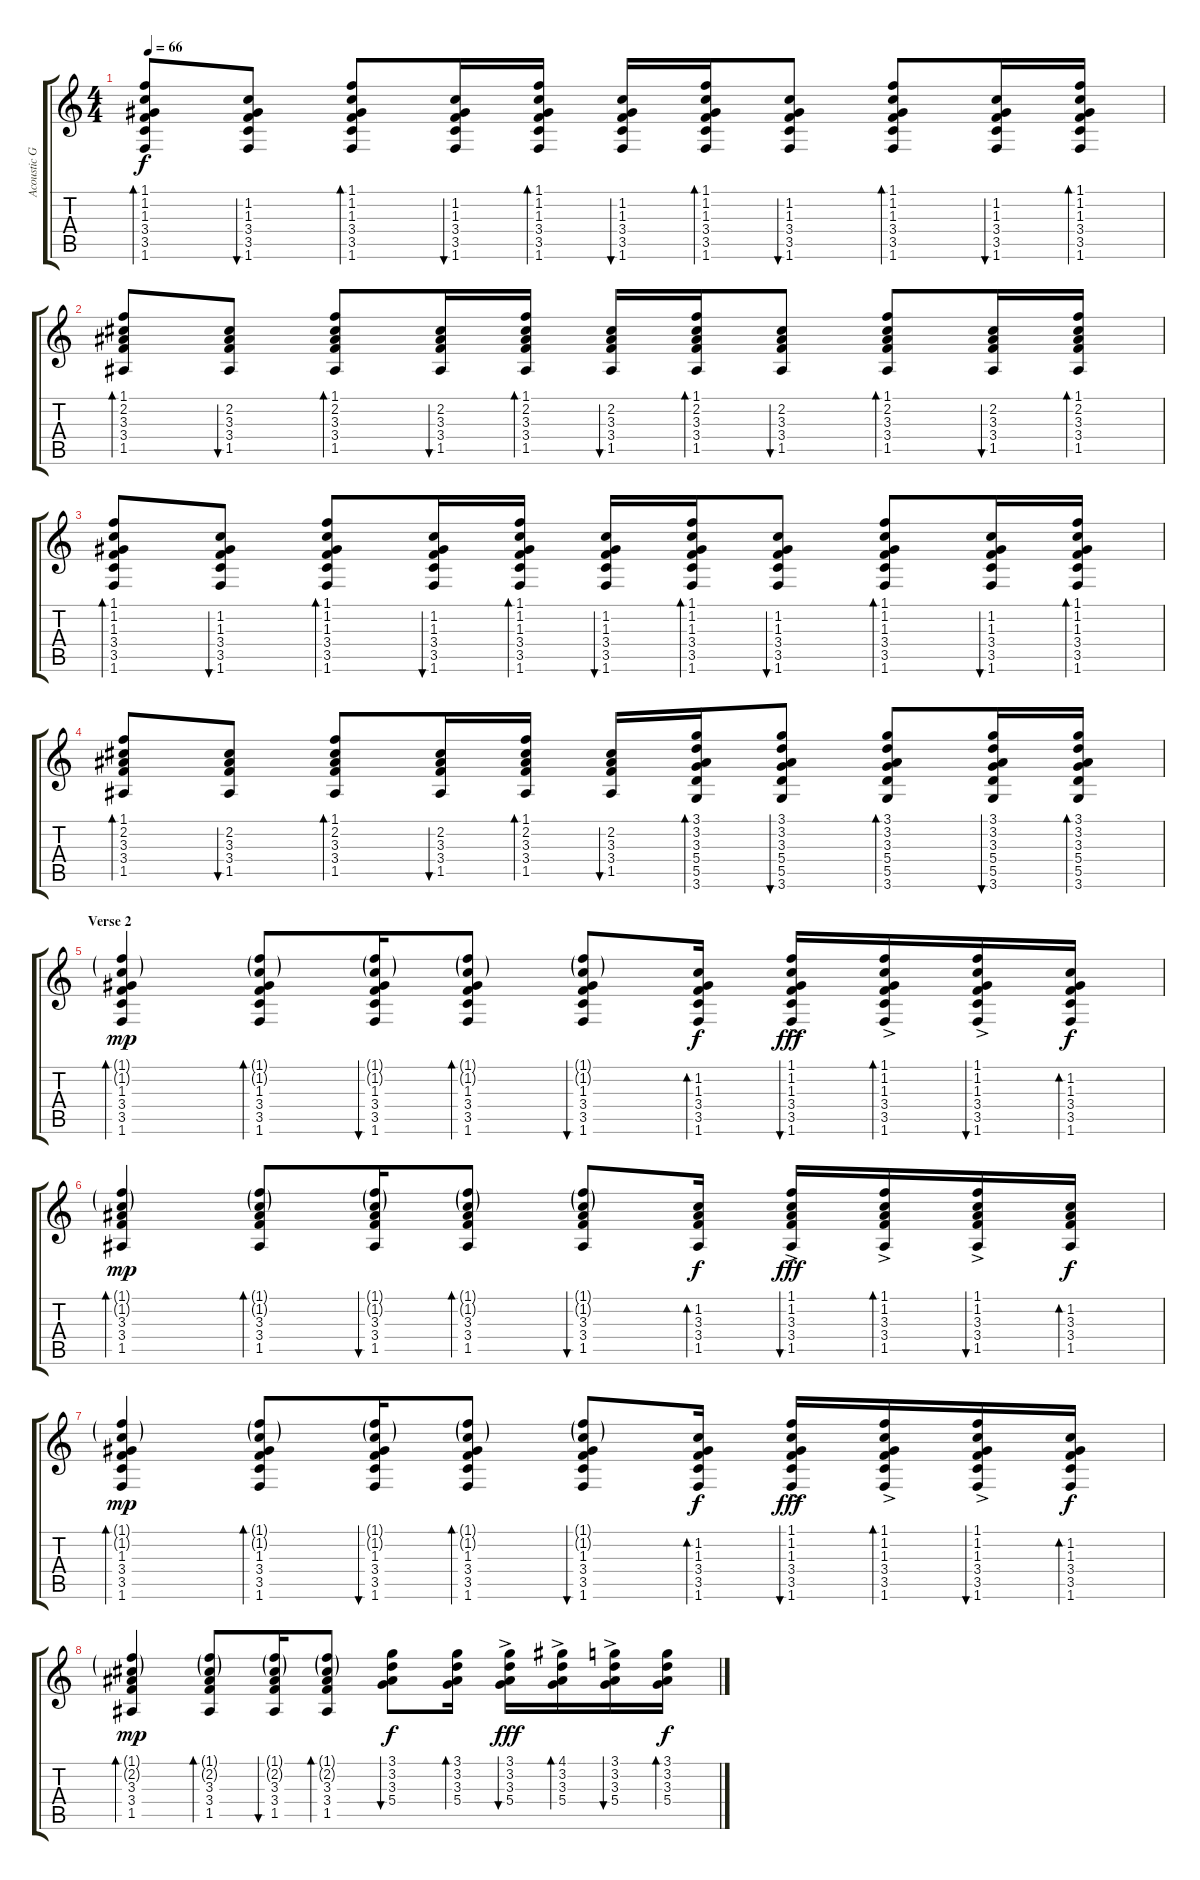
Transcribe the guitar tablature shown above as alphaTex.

\track ("Acoustic Guitar 1" "Acoustic G") {instrument acousticguitarsteel}
\staff {score tabs}
\tuning (E4 B3 G3 D3 A2 E2) {hide}
\ts (4 4)
\tempo 66
\clef g2
\ks c
(1.1 1.2 1.3 3.4 3.5 1.6).8{bd 30 dy f} (1.2 1.3 3.4 3.5 1.6).8{bu 30} (1.1 1.2 1.3 3.4 3.5 1.6).8{bd 30} (1.2 1.3 3.4 3.5 1.6).16{bu 30} (1.1 1.2 1.3 3.4 3.5 1.6).16{bd 30} (1.2 1.3 3.4 3.5 1.6).16{bu 30} (1.1 1.2 1.3 3.4 3.5 1.6).16{bd 30} (1.2 1.3 3.4 3.5 1.6).8{bu 30} (1.1 1.2 1.3 3.4 3.5 1.6).8{bd 30} (1.2 1.3 3.4 3.5 1.6).16{bu 30} (1.1 1.2 1.3 3.4 3.5 1.6).16{bd 30} |
(1.1 2.2 3.3 3.4 1.5).8{bd 30} (2.2 3.3 3.4 1.5).8{bu 30} (1.1 2.2 3.3 3.4 1.5).8{bd 30} (2.2 3.3 3.4 1.5).16{bu 30} (1.1 2.2 3.3 3.4 1.5).16{bd 30} (2.2 3.3 3.4 1.5).16{bu 30} (1.1 2.2 3.3 3.4 1.5).16{bd 30} (2.2 3.3 3.4 1.5).8{bu 30} (1.1 2.2 3.3 3.4 1.5).8{bd 30} (2.2 3.3 3.4 1.5).16{bu 30} (1.1 2.2 3.3 3.4 1.5).16{bd 30} |
(1.1 1.2 1.3 3.4 3.5 1.6).8{bd 30} (1.2 1.3 3.4 3.5 1.6).8{bu 30} (1.1 1.2 1.3 3.4 3.5 1.6).8{bd 30} (1.2 1.3 3.4 3.5 1.6).16{bu 30} (1.1 1.2 1.3 3.4 3.5 1.6).16{bd 30} (1.2 1.3 3.4 3.5 1.6).16{bu 30} (1.1 1.2 1.3 3.4 3.5 1.6).16{bd 30} (1.2 1.3 3.4 3.5 1.6).8{bu 30} (1.1 1.2 1.3 3.4 3.5 1.6).8{bd 30} (1.2 1.3 3.4 3.5 1.6).16{bu 30} (1.1 1.2 1.3 3.4 3.5 1.6).16{bd 30} |
(1.1 2.2 3.3 3.4 1.5).8{bd 30} (2.2 3.3 3.4 1.5).8{bu 30} (1.1 2.2 3.3 3.4 1.5).8{bd 30} (2.2 3.3 3.4 1.5).16{bu 30} (1.1 2.2 3.3 3.4 1.5).16{bd 30} (2.2 3.3 3.4 1.5).16{bu 30} (3.1 3.2 3.3 5.4 5.5 3.6).16{bd 30} (3.1 3.2 3.3 5.4 5.5 3.6).8{bu 30} (3.1 3.2 3.3 5.4 5.5 3.6).8{bd 30} (3.1 3.2 3.3 5.4 5.5 3.6).16{bu 30} (3.1 3.2 3.3 5.4 5.5 3.6).16{bd 30} |
\section ("" "Verse 2")
(1.1{g} 1.2{g} 1.3 3.4 3.5 1.6).4{bd 30 dy mp} (1.1{g} 1.2{g} 1.3 3.4 3.5 1.6).8{bd 60} (1.1{g} 1.2{g} 1.3 3.4 3.5 1.6).16{bu 60} (1.1{g} 1.2{g} 1.3 3.4 3.5 1.6).8{bd 60} (1.1{g} 1.2{g} 1.3 3.4 3.5 1.6).8{bu 60} (1.2 1.3 3.4 3.5 1.6).16{bd 30 dy f} (1.1{ac} 1.2{ac} 1.3{ac} 3.4{ac} 3.5{ac} 1.6{ac}).16{bu 30 dy fff} (1.1 1.2{ac} 1.3{ac} 3.4{ac} 3.5{ac} 1.6{ac}).16{bd 30} (1.1{ac} 1.2{ac} 1.3{ac} 3.4{ac} 3.5{ac} 1.6{ac}).16{bu 30} (1.2 1.3 3.4 3.5 1.6).16{bd 30 dy f} |
(1.1{g} 1.2{g} 3.3 3.4 1.5).4{bd 30 dy mp} (1.1{g} 1.2{g} 3.3 3.4 1.5).8{bd 30} (1.1{g} 1.2{g} 3.3 3.4 1.5).16{bu 30} (1.1{g} 1.2{g} 3.3 3.4 1.5).8{bd 30} (1.1{g} 1.2{g} 3.3 3.4 1.5).8{bu 30} (1.2 3.3 3.4 1.5).16{bd 30 dy f} (1.1{ac} 1.2{ac} 3.3{ac} 3.4{ac} 1.5).16{bu 30 dy fff} (1.1 1.2{ac} 3.3{ac} 3.4{ac} 1.5).16{bd 30} (1.1{ac} 1.2{ac} 3.3{ac} 3.4{ac} 1.5).16{bu 30} (1.2 3.3 3.4 1.5).16{bd 30 dy f} |
(1.1{g} 1.2{g} 1.3 3.4 3.5 1.6).4{bd 30 dy mp} (1.1{g} 1.2{g} 1.3 3.4 3.5 1.6).8{bd 60} (1.1{g} 1.2{g} 1.3 3.4 3.5 1.6).16{bu 60} (1.1{g} 1.2{g} 1.3 3.4 3.5 1.6).8{bd 60} (1.1{g} 1.2{g} 1.3 3.4 3.5 1.6).8{bu 60} (1.2 1.3 3.4 3.5 1.6).16{bd 30 dy f} (1.1{ac} 1.2{ac} 1.3{ac} 3.4{ac} 3.5{ac} 1.6{ac}).16{bu 30 dy fff} (1.1 1.2{ac} 1.3{ac} 3.4{ac} 3.5{ac} 1.6{ac}).16{bd 30} (1.1{ac} 1.2{ac} 1.3{ac} 3.4{ac} 3.5{ac} 1.6{ac}).16{bu 30} (1.2 1.3 3.4 3.5 1.6).16{bd 30 dy f} |
(1.1{g} 2.2{g} 3.3 3.4 1.5).4{bd 30 dy mp} (1.1{g} 2.2{g} 3.3 3.4 1.5).8{bd 30} (1.1{g} 2.2{g} 3.3 3.4 1.5).16{bu 30} (1.1{g} 2.2{g} 3.3 3.4 1.5).8{bd 30} (3.1 3.2 3.3 5.4).8{bu 30 dy f} (3.1 3.2 3.3 5.4).16{bd 30} (3.1 3.2{ac} 3.3{ac} 5.4).16{bu 30 dy fff} (4.1 3.2{ac} 3.3{ac} 5.4).16{bd 30} (3.1 3.2{ac} 3.3{ac} 5.4).16{bu 30} (3.1 3.2 3.3 5.4).16{bd 30 dy f}
